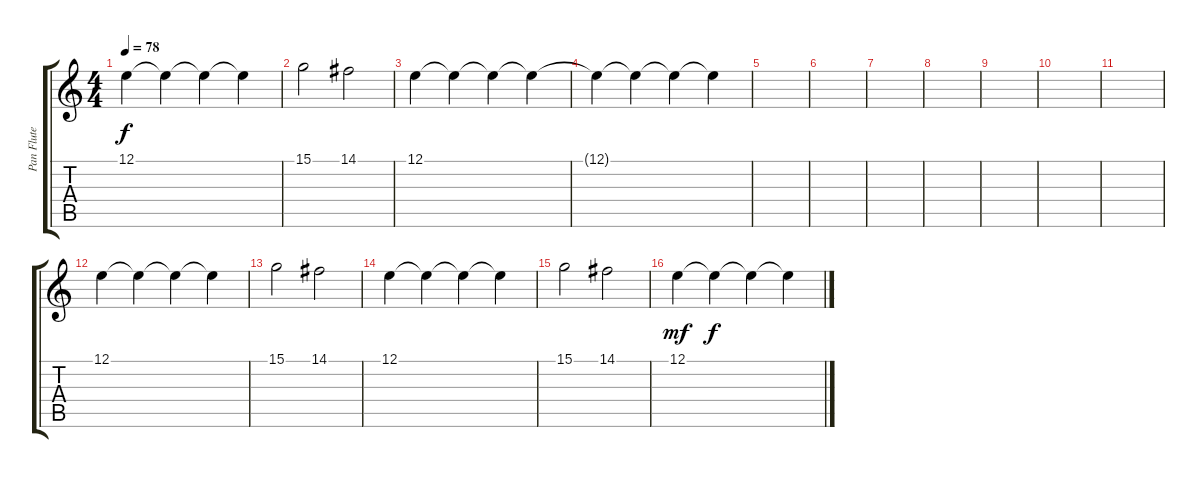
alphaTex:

\track ("Pan Flute" "Pan Flute") {instrument panflute}
\staff {score tabs}
\tuning (E4 B3 G3 D3 A2 E2) {hide}
\ts (4 4)
\tempo 78
\clef g2
\ks c
12.1.4{dy f} 12.1{t}.4{volume 7} 12.1{t}.4 12.1{t}.4{volume 4} |
15.1.2{volume 13} 14.1.2 |
12.1.4 12.1{t}.4{volume 10} 12.1{t}.4 12.1{t}.4{volume 6} |
12.1{t}.4 12.1{t}.4{volume 0} 12.1{t}.4 12.1{t}.4 |
|
|
|
|
|
|
|
12.1.4{volume 13} 12.1{t}.4{volume 7} 12.1{t}.4 12.1{t}.4{volume 4} |
15.1.2{volume 13} 14.1.2 |
12.1.4 12.1{t}.4{volume 7} 12.1{t}.4 12.1{t}.4{volume 4} |
15.1.2{volume 13} 14.1.2 |
12.1.4{dy mf volume 13} 12.1{t}.4{dy f volume 7} 12.1{t}.4 12.1{t}.4{volume 4}
